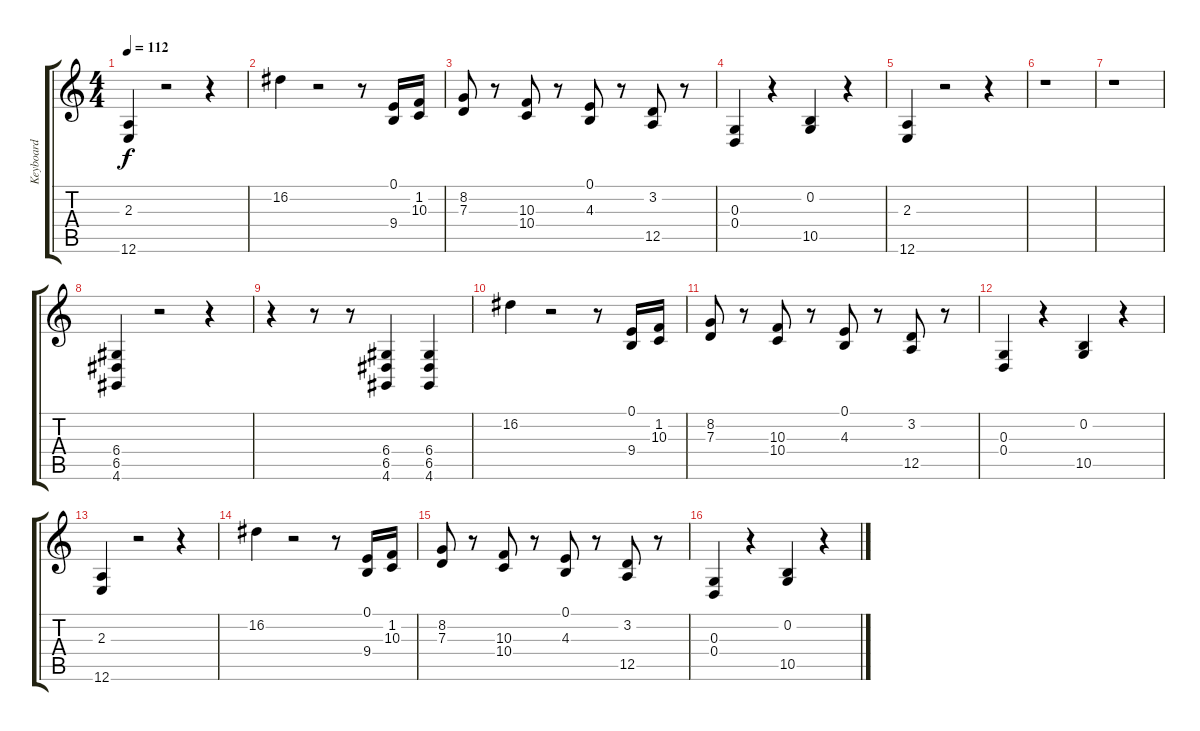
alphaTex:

\track ("Keyboard" "Keyboard") {instrument acousticgrandpiano}
\staff {score tabs}
\tuning (E4 B3 G3 D3 A2 E2) {hide}
\ts (4 4)
\tempo 112
\clef g2
\ks c
(2.3 12.6).4{dy f} r.2 r.4 |
16.2.4 r.2 r.8 (0.1 9.4).16 (1.2 10.3).16 |
(8.2 7.3).8 r.8 (10.3 10.4).8 r.8 (0.1 4.3).8 r.8 (3.2 12.5).8 r.8 |
(0.3 0.4).4 r.4 (0.2 10.5).4 r.4 |
(2.3 12.6).4 r.2 r.4 |
r.1 |
r.1 |
(6.4 6.5 4.6).4 r.2 r.4 |
r.4 r.8 r.8 (6.4 6.5 4.6).4 (6.4 6.5 4.6).4 |
16.2.4 r.2 r.8 (0.1 9.4).16 (1.2 10.3).16 |
(8.2 7.3).8 r.8 (10.3 10.4).8 r.8 (0.1 4.3).8 r.8 (3.2 12.5).8 r.8 |
(0.3 0.4).4 r.4 (0.2 10.5).4 r.4 |
(2.3 12.6).4 r.2 r.4 |
16.2.4 r.2 r.8 (0.1 9.4).16 (1.2 10.3).16 |
(8.2 7.3).8 r.8 (10.3 10.4).8 r.8 (0.1 4.3).8 r.8 (3.2 12.5).8 r.8 |
(0.3 0.4).4 r.4 (0.2 10.5).4 r.4
